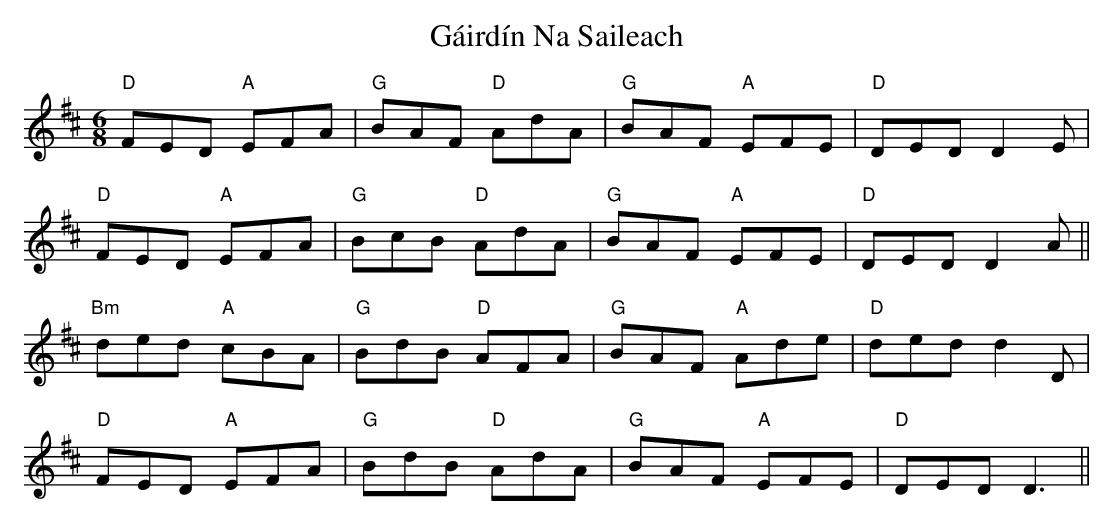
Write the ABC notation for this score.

X:1
T: Gáirdín Na Saileach
M: 6/8
L: 1/8
K: Dmaj
"D"FED "A"EFA|"G"BAF "D"AdA|"G"BAF "A"EFE|"D"DED D2E|
"D"FED "A"EFA|"G"BcB "D"AdA|"G"BAF "A"EFE|"D"DED D2A||
"Bm"ded "A"cBA| "G"BdB "D"AFA|"G"BAF "A"Ade |"D"ded d2D|
"D"FED "A"EFA|"G"BdB "D"AdA|"G"BAF "A"EFE|"D"DED D3||
